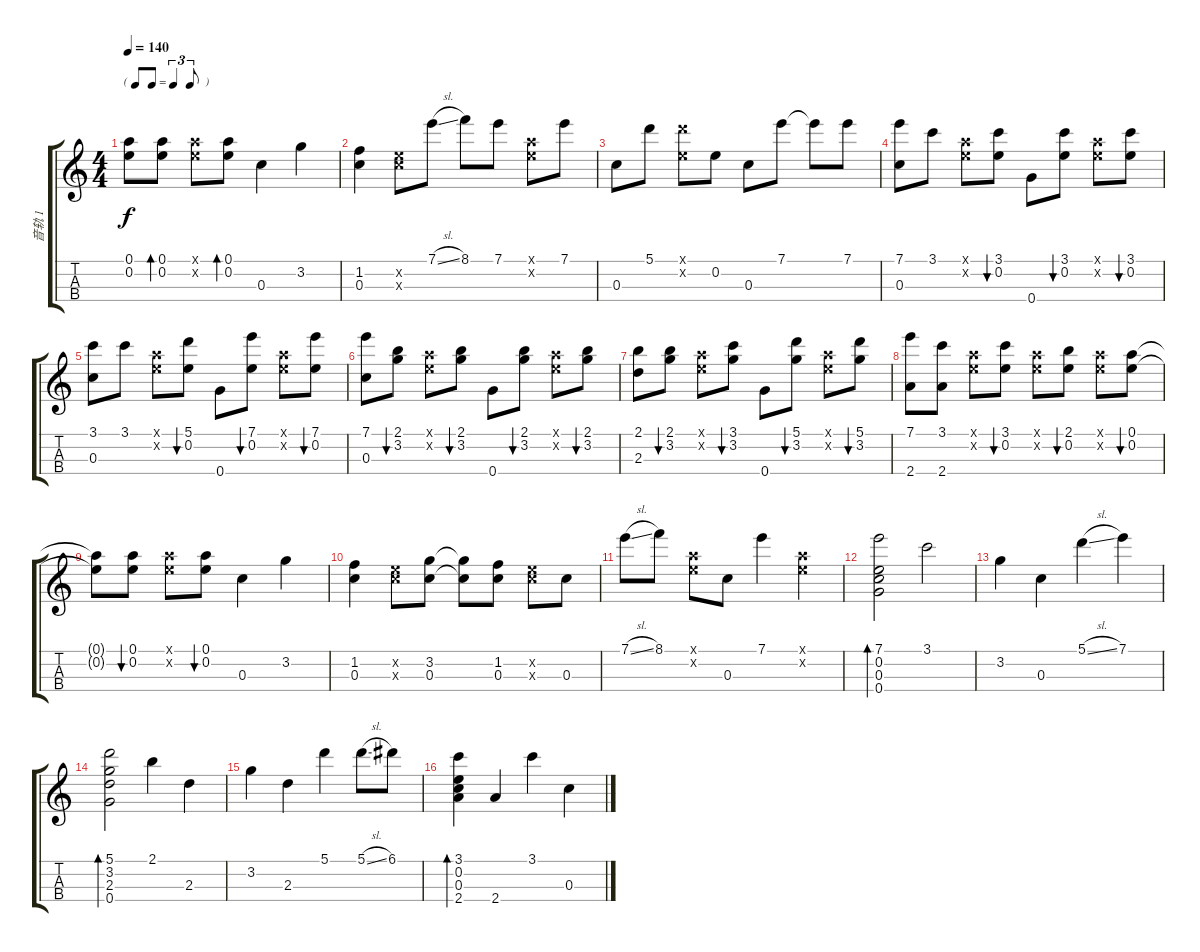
\track ("音轨 1" "音轨 1") {instrument acousticguitarsteel}
\staff {score tabs}
\tuning (A4 E4 C4 G3) {hide}
\ts (4 4)
\tf triplet8th
\tempo 140
\clef g2
\ks c
(0.1{t} 0.2{t}).8{dy f} (0.1 0.2).8{bd 60} (0.1{x} 0.2{x}).8 (0.1 0.2).8{bd 60} 0.3.4 3.2.4 |
(1.2 0.3).4 (0.2{x} 0.3{x}).8 7.1{sl}.8 8.1.8 7.1.8 (0.1{x} 0.2{x}).8 7.1.8 |
0.3.8 5.1.8 (5.1{x} 0.2{x}).8 0.2.8 0.3.8 7.1.8 7.1{t}.8 7.1.8 |
(7.1 0.3).8 3.1.8 (0.1{x} 0.2{x}).8 (3.1 0.2).8{bu 60} 0.4.8 (3.1 0.2).8{bu 60} (0.1{x} 0.2{x}).8 (3.1 0.2).8{bu 60} |
(3.1 0.3).8 3.1.8 (0.1{x} 0.2{x}).8 (5.1 0.2).8{bu 60} 0.4.8 (7.1 0.2).8{bu 60} (0.1{x} 0.2{x}).8 (7.1 0.2).8{bu 60} |
(7.1 0.3).8 (2.1 3.2).8{bu 60} (0.1{x} 0.2{x}).8 (2.1 3.2).8{bu 60} 0.4.8 (2.1 3.2).8{bu 60} (0.1{x} 0.2{x}).8 (2.1 3.2).8{bu 60} |
(2.1 2.3).8 (2.1 3.2).8{bu 60} (0.1{x} 0.2{x}).8 (3.1 3.2).8{bu 60} 0.4.8 (5.1 3.2).8{bu 60} (0.1{x} 0.2{x}).8 (5.1 3.2).8{bu 60} |
(7.1 2.4).8 (3.1 2.4).8 (0.1{x} 0.2{x}).8 (3.1 0.2).8{bu 60} (0.1{x} 0.2{x}).8 (2.1 0.2).8{bu 60} (0.1{x} 0.2{x}).8 (0.1 0.2).8{bu 60} |
(0.1{t} 0.2{t}).8 (0.1 0.2).8{bu 60} (0.1{x} 0.2{x}).8 (0.1 0.2).8{bu 60} 0.3.4 3.2.4 |
(1.2 0.3).4 (0.2{x} 0.3{x}).8 (3.2 0.3).8 (3.2{t} 0.3{t}).8 (1.2 0.3).8 (0.2{x} 0.3{x}).8 0.3.8 |
7.1{sl}.8 8.1.8 (0.1{x} 0.2{x}).8 0.3.8 7.1.4 (0.1{x} 0.2{x}).4 |
(7.1 0.2 0.3 0.4).2{bd 60} 3.1.2 |
3.2.4 0.3.4 5.1{sl}.4 7.1.4 |
(5.1 3.2 2.3 0.4).2{bd 60} 2.1.4 2.3.4 |
3.2.4 2.3.4 5.1.4 5.1{sl}.8 6.1.8 |
(3.1 0.2 0.3 2.4).4{bd 60} 2.4.4 3.1.4 0.3.4
